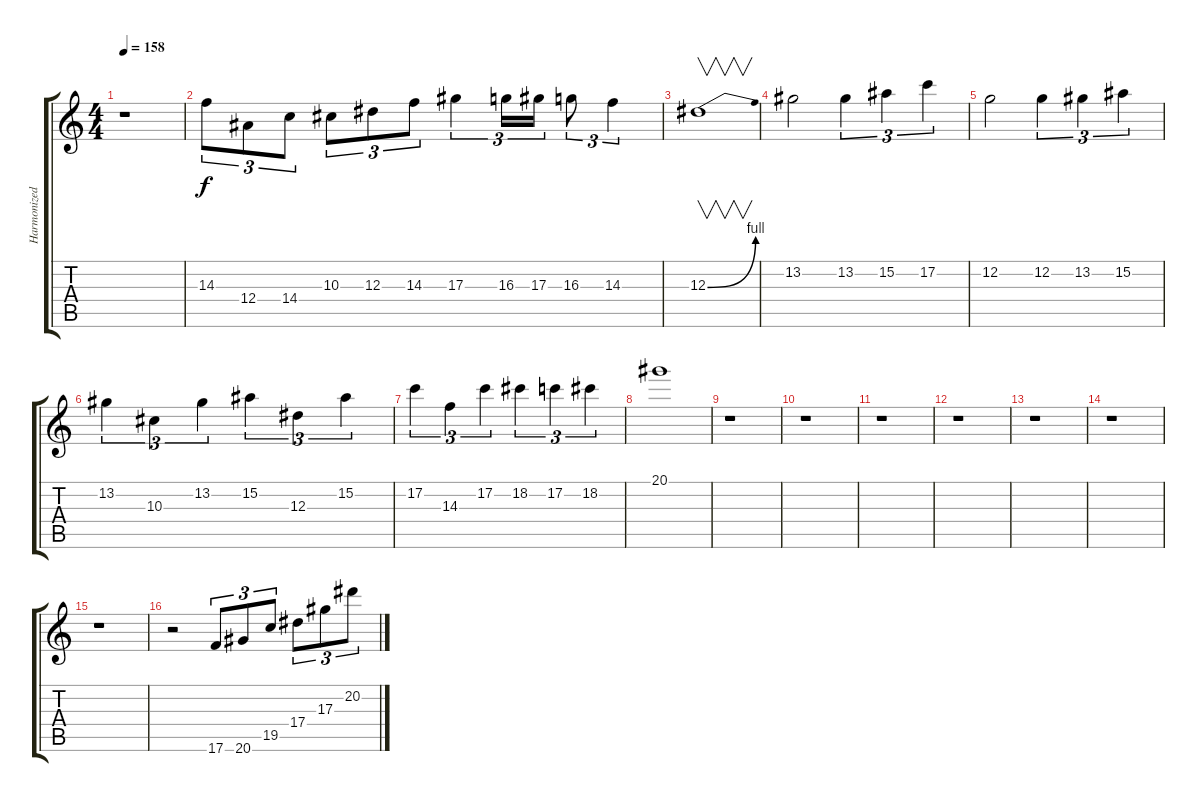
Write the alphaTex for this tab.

\track ("Harmonized Notes" "Harmonized") {instrument distortionguitar}
\staff {score tabs}
\tuning (C4 G3 Eb3 Bb2 F2 C2) {hide}
\ts (4 4)
\tempo 158
\clef g2
\ks c
r.1{dy f} |
14.3.8{tu (3 2)} 12.4.8{tu (3 2)} 14.4.8{tu (3 2)} 10.3.8{tu (3 2)} 12.3.8{tu (3 2)} 14.3.8{tu (3 2)} 17.3.4{tu (3 2)} 16.3.16{tu (3 2)} 17.3.16{tu (3 2)} 16.3.8{tu (3 2)} 14.3.4{tu (3 2)} |
12.3{be (bend 0 0 60 4)}.1{v} |
13.2.2 13.2.4{tu (3 2)} 15.2.4{tu (3 2)} 17.2.4{tu (3 2)} |
12.2.2 12.2.4{tu (3 2)} 13.2.4{tu (3 2)} 15.2.4{tu (3 2)} |
13.2.4{tu (3 2)} 10.3.4{tu (3 2)} 13.2.4{tu (3 2)} 15.2.4{tu (3 2)} 12.3.4{tu (3 2)} 15.2.4{tu (3 2)} |
17.2.4{tu (3 2)} 14.3.4{tu (3 2)} 17.2.4{tu (3 2)} 18.2.4{tu (3 2)} 17.2.4{tu (3 2)} 18.2.4{tu (3 2)} |
20.1.1 |
r.1 |
r.1 |
r.1 |
r.1 |
r.1 |
r.1 |
r.1 |
r.2 17.6.8{tu (3 2)} 20.6.8{tu (3 2)} 19.5.8{tu (3 2)} 17.4.8{tu (3 2)} 17.3.8{tu (3 2)} 20.2.8{tu (3 2)}
